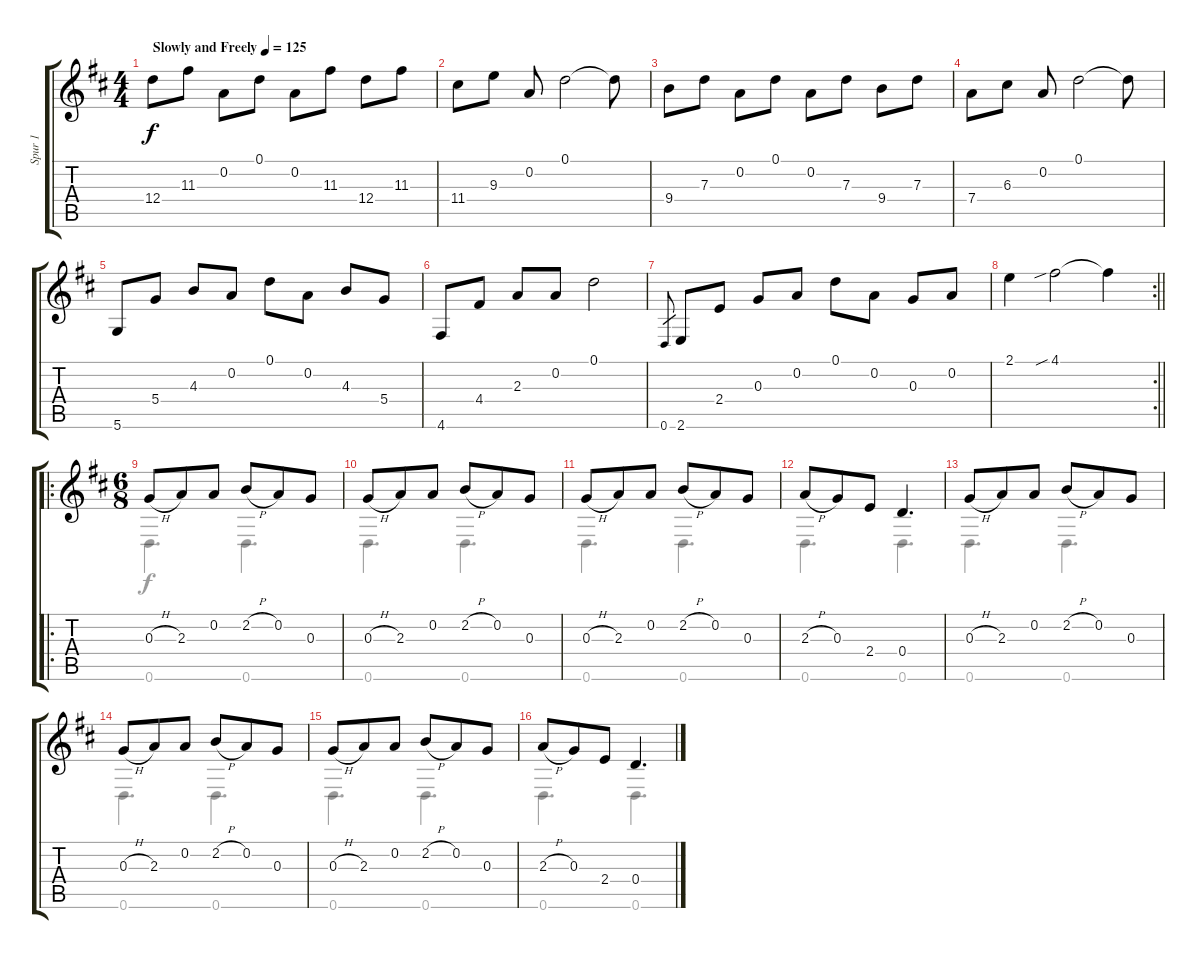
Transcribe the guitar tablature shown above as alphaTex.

\track ("Spur 1" "Spur 1") {instrument acousticguitarsteel}
\staff {score tabs}
\tuning (D4 A3 G3 D3 A2 D2) {hide}
\voice
\ts (4 4)
\tempo (125 "Slowly and Freely")
\clef g2
\ks d
12.4.8{dy f instrument acousticguitarsteel} 11.3.8 0.2.8 0.1.8 0.2.8 11.3.8 12.4.8 11.3.8 |
11.4.8 9.3.8 0.2.8 0.1.2 0.1{t}.8 |
9.4.8 7.3.8 0.2.8 0.1.8 0.2.8 7.3.8 9.4.8 7.3.8 |
7.4.8 6.3.8 0.2.8 0.1.2 0.1{t}.8 |
5.6.8 5.4.8 4.3.8 0.2.8 0.1.8 0.2.8 4.3.8 5.4.8 |
4.6.8 4.4.8 2.3.8 0.2.8 0.1.2 |
0.6.8{gr} 2.6.8 2.4.8 0.3.8 0.2.8 0.1.8 0.2.8 0.3.8 0.2.8 |
\rc 2
\barLineRight lightlight
2.1.4 4.1{sib}.2 4.1{t}.4 |
\ro
\ts (6 8)
0.3{h}.8 2.3.8 0.2.8 2.2{h}.8 0.2.8 0.3.8 |
0.3{h}.8 2.3.8 0.2.8 2.2{h}.8 0.2.8 0.3.8 |
0.3{h}.8 2.3.8 0.2.8 2.2{h}.8 0.2.8 0.3.8 |
2.3{h}.8 0.3.8 2.4.8 0.4.4{d} |
0.3{h}.8 2.3.8 0.2.8 2.2{h}.8 0.2.8 0.3.8 |
0.3{h}.8 2.3.8 0.2.8 2.2{h}.8 0.2.8 0.3.8 |
0.3{h}.8 2.3.8 0.2.8 2.2{h}.8 0.2.8 0.3.8 |
2.3{h}.8 0.3.8 2.4.8 0.4.4{d}
\voice
\clef g2
\ottava regular
\simile none
\ks d
|
|
|
|
|
|
|
\barLineRight lightlight
|
0.6.4{d} 0.6.4{d} |
0.6.4{d} 0.6.4{d} |
0.6.4{d} 0.6.4{d} |
0.6.4{d} 0.6.4{d} |
0.6.4{d} 0.6.4{d} |
0.6.4{d} 0.6.4{d} |
0.6.4{d} 0.6.4{d} |
0.6.4{d} 0.6.4{d}
